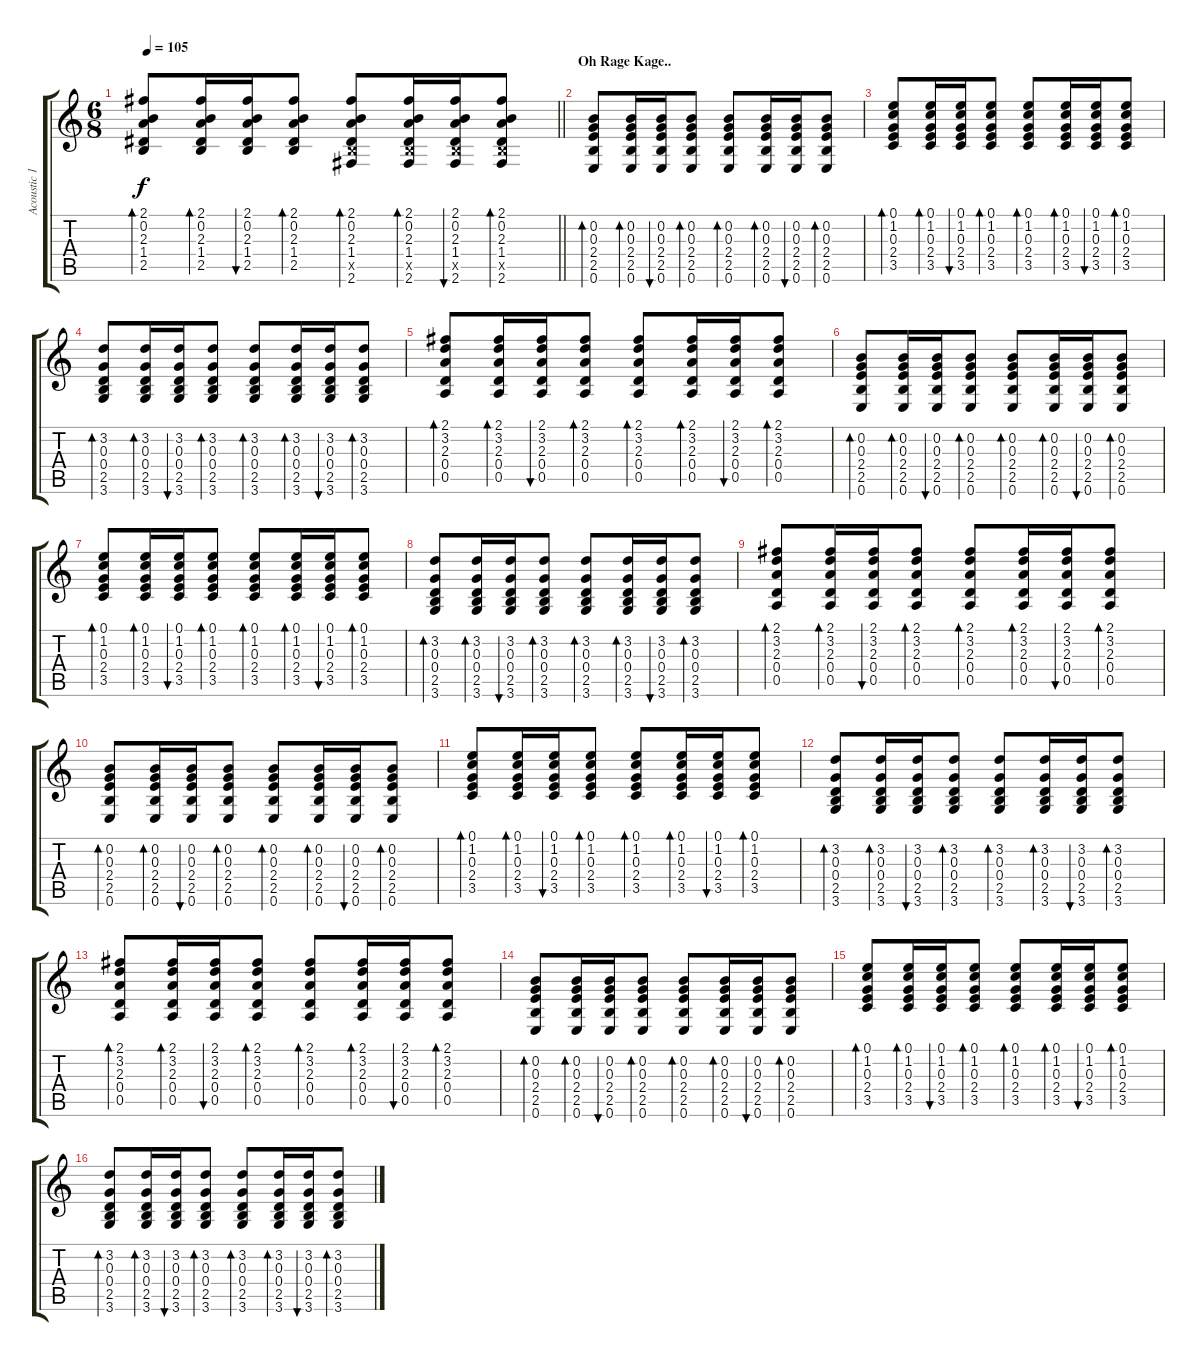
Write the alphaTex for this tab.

\track ("Acoustic 1" "Acoustic 1") {instrument acousticguitarsteel}
\staff {score tabs}
\tuning (E4 B3 G3 D3 A2 E2) {hide}
\ts (6 8)
\tempo 105
\clef g2
\barLineRight lightlight
\ks c
(2.1 0.2 2.3 1.4 2.5).8{bd 60 dy f} (2.1 0.2 2.3 1.4 2.5).16{bd 60} (2.1 0.2 2.3 1.4 2.5).16{bu 60} (2.1 0.2 2.3 1.4 2.5).8{bd 60} (2.1 0.2 2.3 1.4 2.5{x} 2.6).8{bd 60} (2.1 0.2 2.3 1.4 2.5{x} 2.6).16{bd 60} (2.1 0.2 2.3 1.4 2.5{x} 2.6).16{bu 60} (2.1 0.2 2.3 1.4 2.5{x} 2.6).8{bd 60} |
\section ("" "Oh Rage Kage..")
(0.2 0.3 2.4 2.5 0.6).8{bd 60} (0.2 0.3 2.4 2.5 0.6).16{bd 60} (0.2 0.3 2.4 2.5 0.6).16{bu 60} (0.2 0.3 2.4 2.5 0.6).8{bd 60} (0.2 0.3 2.4 2.5 0.6).8{bd 60} (0.2 0.3 2.4 2.5 0.6).16{bd 60} (0.2 0.3 2.4 2.5 0.6).16{bu 60} (0.2 0.3 2.4 2.5 0.6).8{bd 60} |
(0.1 1.2 0.3 2.4 3.5).8{bd 60} (0.1 1.2 0.3 2.4 3.5).16{bd 60} (0.1 1.2 0.3 2.4 3.5).16{bu 60} (0.1 1.2 0.3 2.4 3.5).8{bd 60} (0.1 1.2 0.3 2.4 3.5).8{bd 60} (0.1 1.2 0.3 2.4 3.5).16{bd 60} (0.1 1.2 0.3 2.4 3.5).16{bu 60} (0.1 1.2 0.3 2.4 3.5).8{bd 60} |
(3.2 0.3 0.4 2.5 3.6).8{bd 60} (3.2 0.3 0.4 2.5 3.6).16{bd 60} (3.2 0.3 0.4 2.5 3.6).16{bu 60} (3.2 0.3 0.4 2.5 3.6).8{bd 60} (3.2 0.3 0.4 2.5 3.6).8{bd 60} (3.2 0.3 0.4 2.5 3.6).16{bd 60} (3.2 0.3 0.4 2.5 3.6).16{bu 60} (3.2 0.3 0.4 2.5 3.6).8{bd 60} |
(2.1 3.2 2.3 0.4 0.5).8{bd 60} (2.1 3.2 2.3 0.4 0.5).16{bd 60} (2.1 3.2 2.3 0.4 0.5).16{bu 60} (2.1 3.2 2.3 0.4 0.5).8{bd 60} (2.1 3.2 2.3 0.4 0.5).8{bd 60} (2.1 3.2 2.3 0.4 0.5).16{bd 60} (2.1 3.2 2.3 0.4 0.5).16{bu 60} (2.1 3.2 2.3 0.4 0.5).8{bd 60} |
(0.2 0.3 2.4 2.5 0.6).8{bd 60} (0.2 0.3 2.4 2.5 0.6).16{bd 60} (0.2 0.3 2.4 2.5 0.6).16{bu 60} (0.2 0.3 2.4 2.5 0.6).8{bd 60} (0.2 0.3 2.4 2.5 0.6).8{bd 60} (0.2 0.3 2.4 2.5 0.6).16{bd 60} (0.2 0.3 2.4 2.5 0.6).16{bu 60} (0.2 0.3 2.4 2.5 0.6).8{bd 60} |
(0.1 1.2 0.3 2.4 3.5).8{bd 60} (0.1 1.2 0.3 2.4 3.5).16{bd 60} (0.1 1.2 0.3 2.4 3.5).16{bu 60} (0.1 1.2 0.3 2.4 3.5).8{bd 60} (0.1 1.2 0.3 2.4 3.5).8{bd 60} (0.1 1.2 0.3 2.4 3.5).16{bd 60} (0.1 1.2 0.3 2.4 3.5).16{bu 60} (0.1 1.2 0.3 2.4 3.5).8{bd 60} |
(3.2 0.3 0.4 2.5 3.6).8{bd 60} (3.2 0.3 0.4 2.5 3.6).16{bd 60} (3.2 0.3 0.4 2.5 3.6).16{bu 60} (3.2 0.3 0.4 2.5 3.6).8{bd 60} (3.2 0.3 0.4 2.5 3.6).8{bd 60} (3.2 0.3 0.4 2.5 3.6).16{bd 60} (3.2 0.3 0.4 2.5 3.6).16{bu 60} (3.2 0.3 0.4 2.5 3.6).8{bd 60} |
(2.1 3.2 2.3 0.4 0.5).8{bd 60} (2.1 3.2 2.3 0.4 0.5).16{bd 60} (2.1 3.2 2.3 0.4 0.5).16{bu 60} (2.1 3.2 2.3 0.4 0.5).8{bd 60} (2.1 3.2 2.3 0.4 0.5).8{bd 60} (2.1 3.2 2.3 0.4 0.5).16{bd 60} (2.1 3.2 2.3 0.4 0.5).16{bu 60} (2.1 3.2 2.3 0.4 0.5).8{bd 60} |
(0.2 0.3 2.4 2.5 0.6).8{bd 60} (0.2 0.3 2.4 2.5 0.6).16{bd 60} (0.2 0.3 2.4 2.5 0.6).16{bu 60} (0.2 0.3 2.4 2.5 0.6).8{bd 60} (0.2 0.3 2.4 2.5 0.6).8{bd 60} (0.2 0.3 2.4 2.5 0.6).16{bd 60} (0.2 0.3 2.4 2.5 0.6).16{bu 60} (0.2 0.3 2.4 2.5 0.6).8{bd 60} |
(0.1 1.2 0.3 2.4 3.5).8{bd 60} (0.1 1.2 0.3 2.4 3.5).16{bd 60} (0.1 1.2 0.3 2.4 3.5).16{bu 60} (0.1 1.2 0.3 2.4 3.5).8{bd 60} (0.1 1.2 0.3 2.4 3.5).8{bd 60} (0.1 1.2 0.3 2.4 3.5).16{bd 60} (0.1 1.2 0.3 2.4 3.5).16{bu 60} (0.1 1.2 0.3 2.4 3.5).8{bd 60} |
(3.2 0.3 0.4 2.5 3.6).8{bd 60} (3.2 0.3 0.4 2.5 3.6).16{bd 60} (3.2 0.3 0.4 2.5 3.6).16{bu 60} (3.2 0.3 0.4 2.5 3.6).8{bd 60} (3.2 0.3 0.4 2.5 3.6).8{bd 60} (3.2 0.3 0.4 2.5 3.6).16{bd 60} (3.2 0.3 0.4 2.5 3.6).16{bu 60} (3.2 0.3 0.4 2.5 3.6).8{bd 60} |
(2.1 3.2 2.3 0.4 0.5).8{bd 60} (2.1 3.2 2.3 0.4 0.5).16{bd 60} (2.1 3.2 2.3 0.4 0.5).16{bu 60} (2.1 3.2 2.3 0.4 0.5).8{bd 60} (2.1 3.2 2.3 0.4 0.5).8{bd 60} (2.1 3.2 2.3 0.4 0.5).16{bd 60} (2.1 3.2 2.3 0.4 0.5).16{bu 60} (2.1 3.2 2.3 0.4 0.5).8{bd 60} |
(0.2 0.3 2.4 2.5 0.6).8{bd 60} (0.2 0.3 2.4 2.5 0.6).16{bd 60} (0.2 0.3 2.4 2.5 0.6).16{bu 60} (0.2 0.3 2.4 2.5 0.6).8{bd 60} (0.2 0.3 2.4 2.5 0.6).8{bd 60} (0.2 0.3 2.4 2.5 0.6).16{bd 60} (0.2 0.3 2.4 2.5 0.6).16{bu 60} (0.2 0.3 2.4 2.5 0.6).8{bd 60} |
(0.1 1.2 0.3 2.4 3.5).8{bd 60} (0.1 1.2 0.3 2.4 3.5).16{bd 60} (0.1 1.2 0.3 2.4 3.5).16{bu 60} (0.1 1.2 0.3 2.4 3.5).8{bd 60} (0.1 1.2 0.3 2.4 3.5).8{bd 60} (0.1 1.2 0.3 2.4 3.5).16{bd 60} (0.1 1.2 0.3 2.4 3.5).16{bu 60} (0.1 1.2 0.3 2.4 3.5).8{bd 60} |
(3.2 0.3 0.4 2.5 3.6).8{bd 60} (3.2 0.3 0.4 2.5 3.6).16{bd 60} (3.2 0.3 0.4 2.5 3.6).16{bu 60} (3.2 0.3 0.4 2.5 3.6).8{bd 60} (3.2 0.3 0.4 2.5 3.6).8{bd 60} (3.2 0.3 0.4 2.5 3.6).16{bd 60} (3.2 0.3 0.4 2.5 3.6).16{bu 60} (3.2 0.3 0.4 2.5 3.6).8{bd 60}
